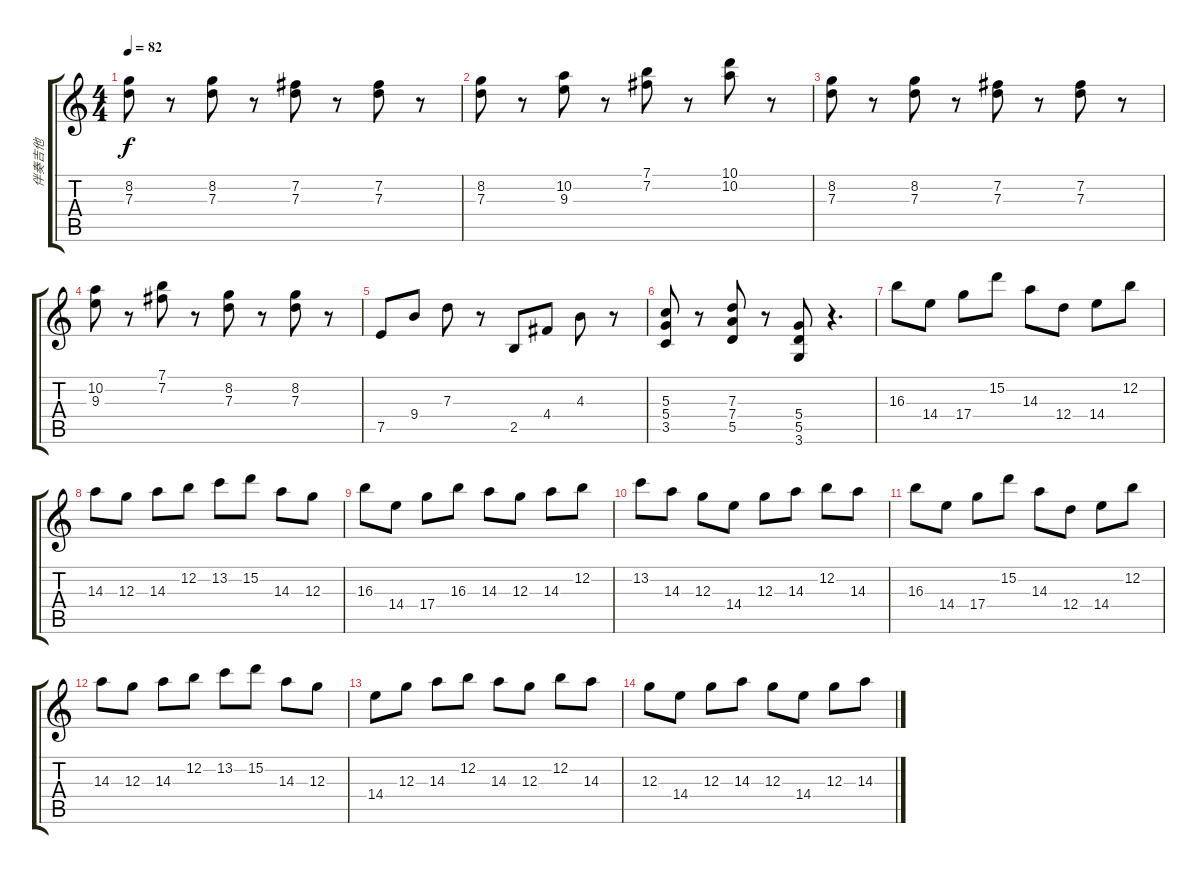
\track ("伴奏吉他" "伴奏吉他") {instrument distortionguitar}
\staff {score tabs}
\tuning (E4 B3 G3 D3 A2 E2) {hide}
\ts (4 4)
\tempo 82
\clef g2
\ks c
(8.2 7.3).8{dy f} r.8 (8.2 7.3).8 r.8 (7.2 7.3).8 r.8 (7.2 7.3).8 r.8 |
(8.2 7.3).8 r.8 (10.2 9.3).8 r.8 (7.1 7.2).8 r.8 (10.1 10.2).8 r.8 |
(8.2 7.3).8 r.8 (8.2 7.3).8 r.8 (7.2 7.3).8 r.8 (7.2 7.3).8 r.8 |
(10.2 9.3).8 r.8 (7.1 7.2).8 r.8 (8.2 7.3).8 r.8 (8.2 7.3).8 r.8 |
7.5.8 9.4.8 7.3.8 r.8 2.5.8 4.4.8 4.3.8 r.8 |
(5.3 5.4 3.5).8 r.8 (7.3 7.4 5.5).8 r.8 (5.4 5.5 3.6).8 r.4{d} |
16.3.8 14.4.8 17.4.8 15.2.8 14.3.8 12.4.8 14.4.8 12.2.8 |
14.3.8 12.3.8 14.3.8 12.2.8 13.2.8 15.2.8 14.3.8 12.3.8 |
16.3.8 14.4.8 17.4.8 16.3.8 14.3.8 12.3.8 14.3.8 12.2.8 |
13.2.8 14.3.8 12.3.8 14.4.8 12.3.8 14.3.8 12.2.8 14.3.8 |
16.3.8 14.4.8 17.4.8 15.2.8 14.3.8 12.4.8 14.4.8 12.2.8 |
14.3.8 12.3.8 14.3.8 12.2.8 13.2.8 15.2.8 14.3.8 12.3.8 |
14.4.8 12.3.8 14.3.8 12.2.8 14.3.8 12.3.8 12.2.8 14.3.8 |
12.3.8 14.4.8 12.3.8 14.3.8 12.3.8 14.4.8 12.3.8 14.3.8
